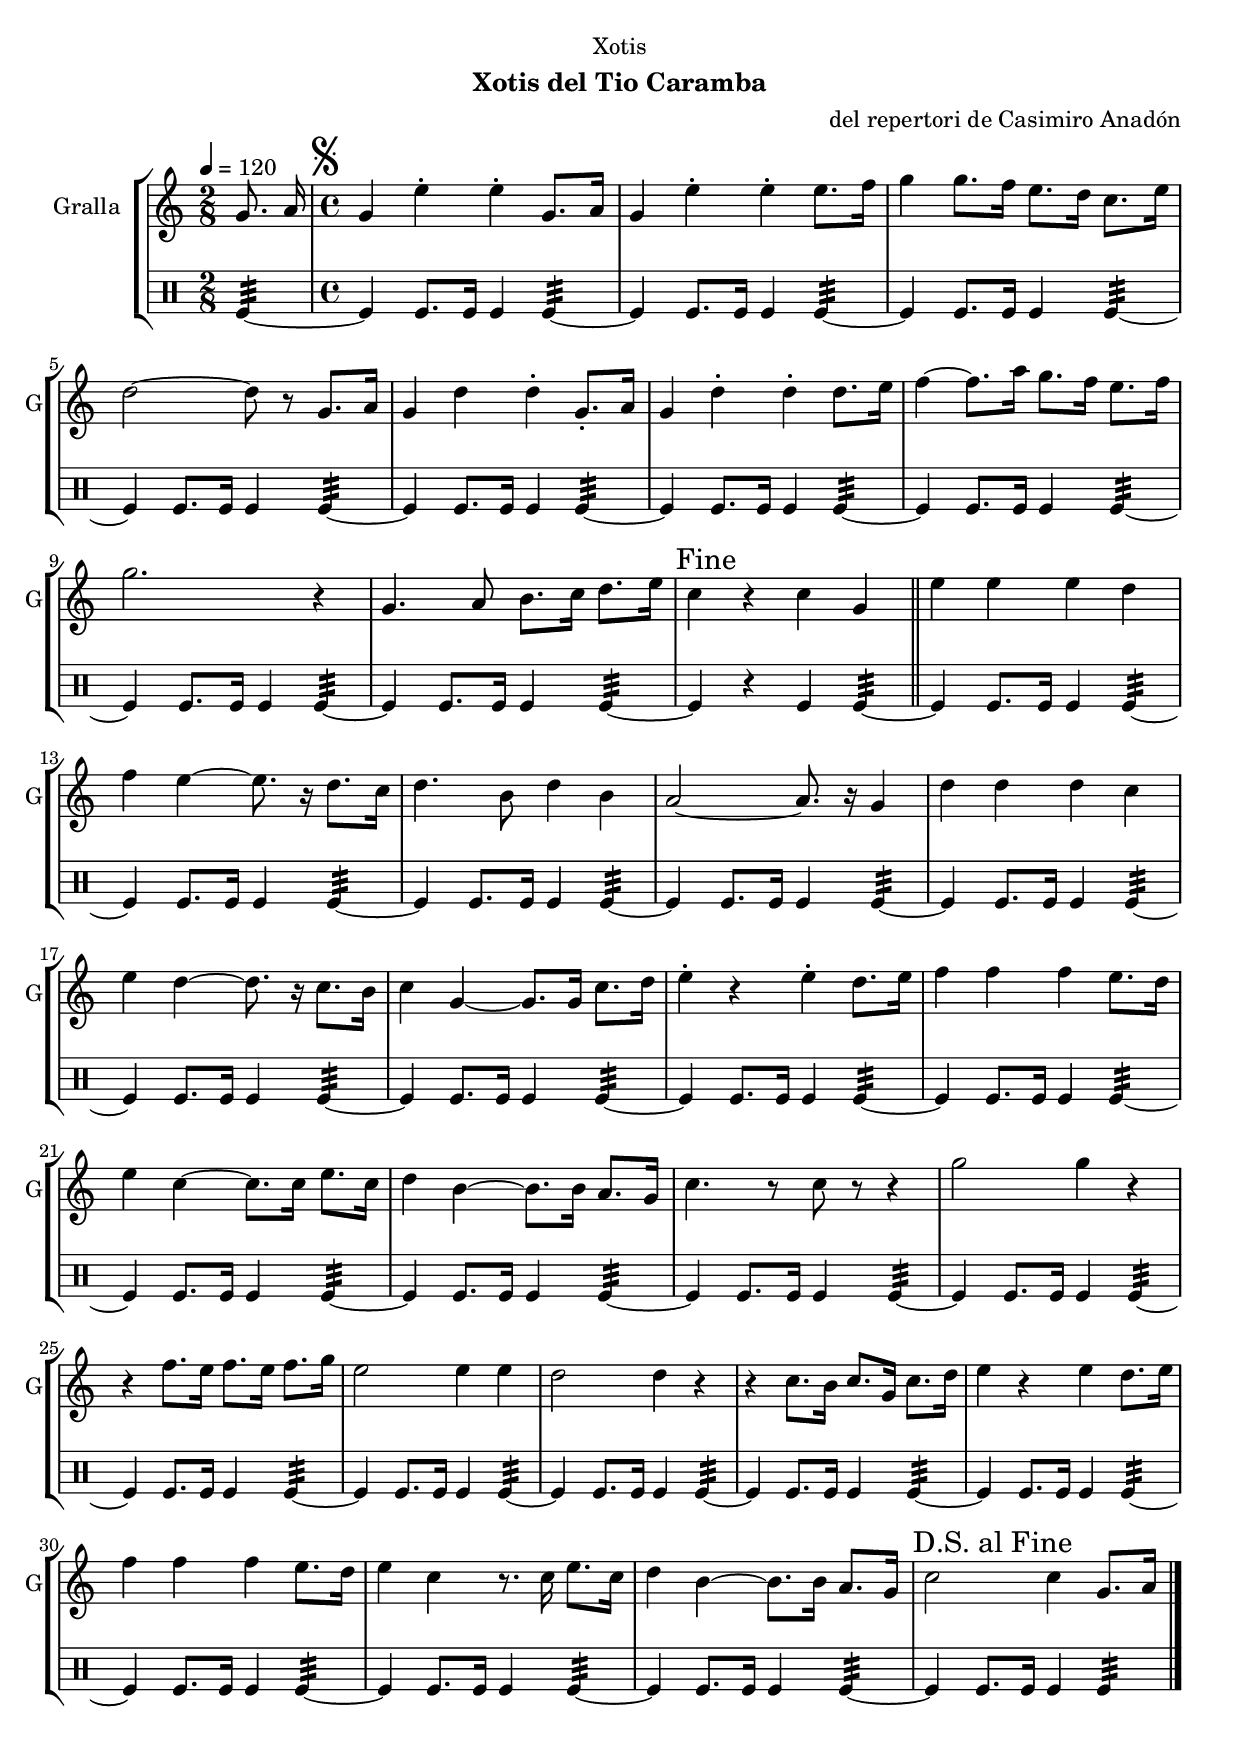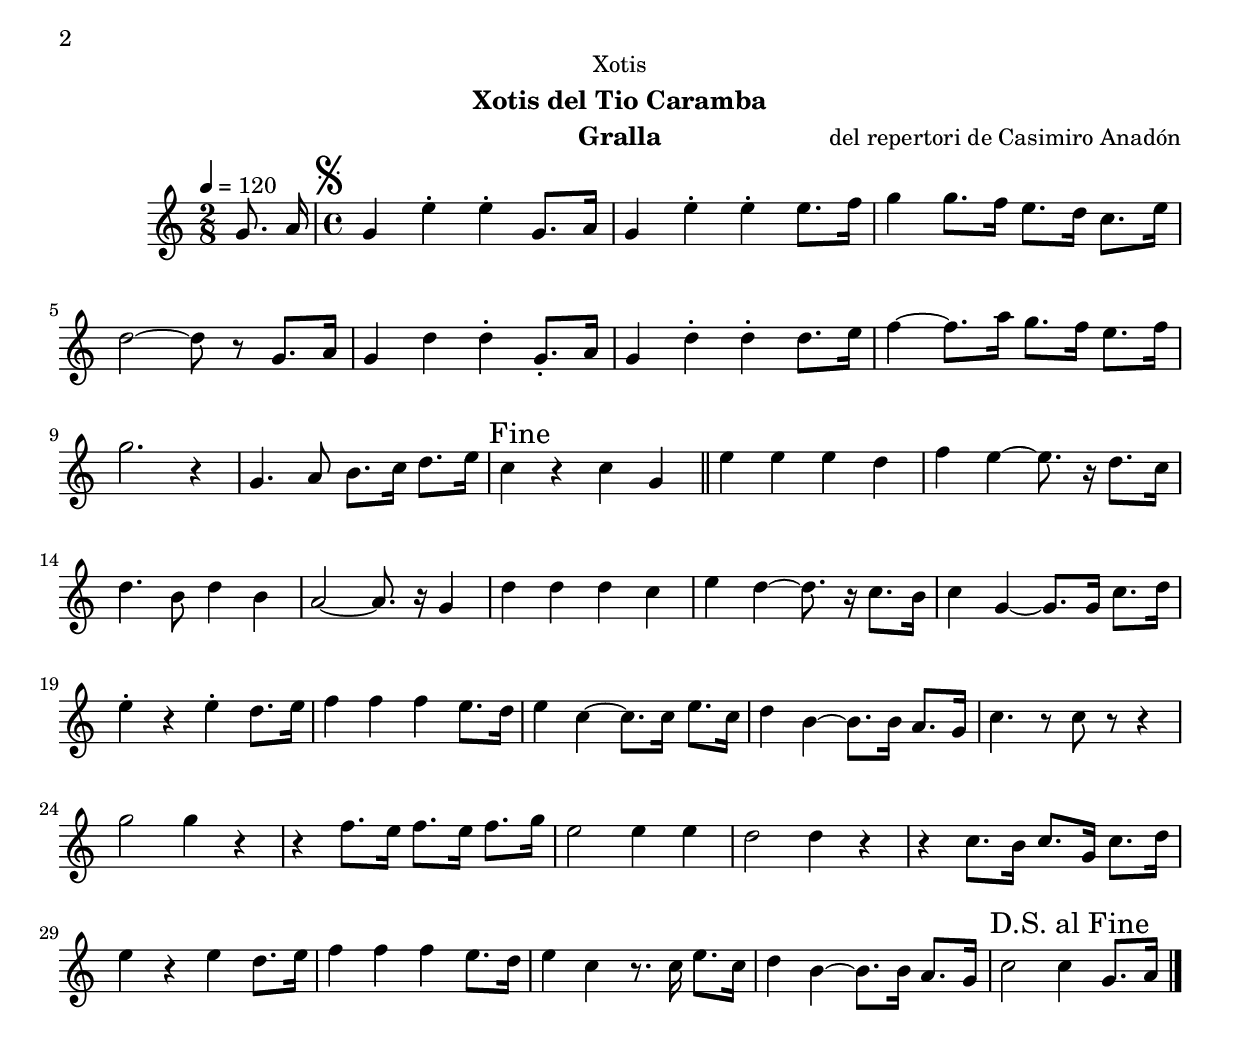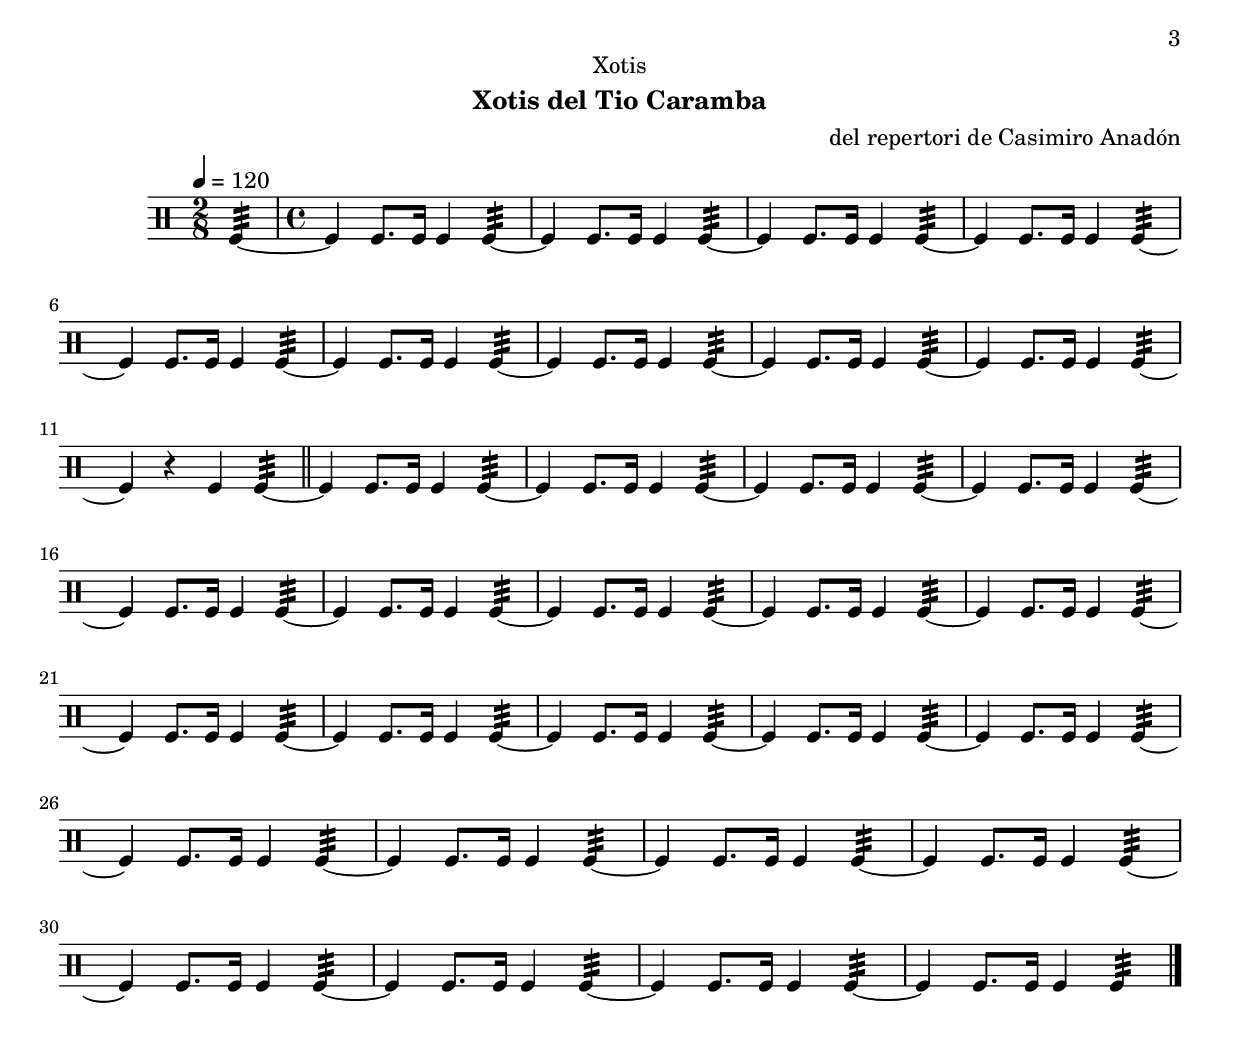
\version "2.22.1"

\header {
  dedication="Xotis"
  title=""
  subtitle="Xotis del Tio Caramba"
  subsubtitle=""
  poet=""
  meter=""
  piece=""
  composer="del repertori de Casimiro Anadón"
  arranger=""
  opus=""
  instrument=""
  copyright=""
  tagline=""
}

liniaroAa =
\relative g'
{
  \tempo 4=120
  \clef treble
  \key c \major
  \time 2/8
  g8. a16  |
  \time 4/4   \mark \markup {\musicglyph #"scripts.segno"} g4 e' -. e -. g,8. a16  |
  g4 e' -. e -. e8. f16  |
  g4 g8. f16 e8. d16 c8. e16  |
  %05
  d2 ~ d8 r g,8. a16  |
  g4 d' d -. g,8. -. a16  |
  g4 d' -. d -. d8. e16  |
  f4 ~ f8. a16 g8. f16 e8. f16  |
  g2. r4  |
  %10
  g,4. a8 b8. c16 d8. e16  |
  \mark "Fine" c4 r c g  \bar "||"
  e'4 e e d  |
  f4 e ~ e8. r16 d8. c16  |
  d4. b8 d4 b  |
  %15
  a2 ~ a8. r16 g4  |
  d'4 d d c  |
  e4 d ~ d8. r16 c8. b16  |
  c4 g ~ g8. g16 c8. d16  |
  e4 -. r e -. d8. e16  |
  %20
  f4 f f e8. d16  |
  e4 c ~ c8. c16 e8. c16  |
  d4 b ~ b8. b16 a8. g16  |
  c4. r8 c r r4  |
  g'2 g4 r  |
  %25
  r4 f8. e16 f8. e16 f8. g16  |
  e2 e4 e  |
  d2 d4 r  |
  r4 c8. b16 c8. g16 c8. d16  |
  e4 r e d8. e16  |
  %30
  f4 f f e8. d16  |
  e4 c r8. c16 e8. c16  |
  d4 b ~ b8. b16 a8. g16  |
  \mark "D.S. al Fine" c2 c4 g8. a16  \bar "|."
}

liniaroAb =
\drummode
{
  \tempo 4=120
  \time 2/8
  tomfl4:32 ~  |
  \time 4/4   tomfl4 tomfl8. tomfl16 tomfl4 tomfl:32 ~  |
  tomfl4 tomfl8. tomfl16 tomfl4 tomfl:32 ~  |
  tomfl4 tomfl8. tomfl16 tomfl4 tomfl:32 ~  |
  %05
  tomfl4 tomfl8. tomfl16 tomfl4 tomfl:32 ~  |
  tomfl4 tomfl8. tomfl16 tomfl4 tomfl:32 ~  |
  tomfl4 tomfl8. tomfl16 tomfl4 tomfl:32 ~  |
  tomfl4 tomfl8. tomfl16 tomfl4 tomfl:32 ~  |
  tomfl4 tomfl8. tomfl16 tomfl4 tomfl:32 ~  |
  %10
  tomfl4 tomfl8. tomfl16 tomfl4 tomfl:32 ~  |
  tomfl4 r tomfl tomfl:32 ~  \bar "||"
  tomfl4 tomfl8. tomfl16 tomfl4 tomfl:32 ~  |
  tomfl4 tomfl8. tomfl16 tomfl4 tomfl:32 ~  |
  tomfl4 tomfl8. tomfl16 tomfl4 tomfl:32 ~  |
  %15
  tomfl4 tomfl8. tomfl16 tomfl4 tomfl:32 ~  |
  tomfl4 tomfl8. tomfl16 tomfl4 tomfl:32 ~  |
  tomfl4 tomfl8. tomfl16 tomfl4 tomfl:32 ~  |
  tomfl4 tomfl8. tomfl16 tomfl4 tomfl:32 ~  |
  tomfl4 tomfl8. tomfl16 tomfl4 tomfl:32 ~  |
  %20
  tomfl4 tomfl8. tomfl16 tomfl4 tomfl:32 ~  |
  tomfl4 tomfl8. tomfl16 tomfl4 tomfl:32 ~  |
  tomfl4 tomfl8. tomfl16 tomfl4 tomfl:32 ~  |
  tomfl4 tomfl8. tomfl16 tomfl4 tomfl:32 ~  |
  tomfl4 tomfl8. tomfl16 tomfl4 tomfl:32 ~  |
  %25
  tomfl4 tomfl8. tomfl16 tomfl4 tomfl:32 ~  |
  tomfl4 tomfl8. tomfl16 tomfl4 tomfl:32 ~  |
  tomfl4 tomfl8. tomfl16 tomfl4 tomfl:32 ~  |
  tomfl4 tomfl8. tomfl16 tomfl4 tomfl:32 ~  |
  tomfl4 tomfl8. tomfl16 tomfl4 tomfl:32 ~  |
  %30
  tomfl4 tomfl8. tomfl16 tomfl4 tomfl:32 ~  |
  tomfl4 tomfl8. tomfl16 tomfl4 tomfl:32 ~  |
  tomfl4 tomfl8. tomfl16 tomfl4 tomfl:32 ~  |
  tomfl4 tomfl8. tomfl16 tomfl4 tomfl:32  \bar "|."
}

\bookpart {
  \score {
    \new StaffGroup {
      \override Score.RehearsalMark #'self-alignment-X = #LEFT
      <<
        \new Staff \with {instrumentName = #"Gralla" shortInstrumentName = #"G"} \liniaroAa
        \new DrumStaff \with {instrumentName = #"" shortInstrumentName = #" "} \liniaroAb
      >>
    }
    \layout {}
  }
  \score { \unfoldRepeats
    \new StaffGroup {
      \override Score.RehearsalMark #'self-alignment-X = #LEFT
      <<
        \new Staff \with {instrumentName = #"Gralla" shortInstrumentName = #"G"} \liniaroAa
        \new DrumStaff \with {instrumentName = #"" shortInstrumentName = #" "} \liniaroAb
      >>
    }
    \midi {
      \set Staff.midiInstrument = "oboe"
      \set DrumStaff.midiInstrument = "drums"
    }
  }
}

\bookpart {
  \header {instrument="Gralla"}
  \score {
    \new StaffGroup {
      \override Score.RehearsalMark #'self-alignment-X = #LEFT
      <<
        \new Staff \liniaroAa
      >>
    }
    \layout {}
  }
  \score { \unfoldRepeats
    \new StaffGroup {
      \override Score.RehearsalMark #'self-alignment-X = #LEFT
      <<
        \new Staff \liniaroAa
      >>
    }
    \midi {
      \set Staff.midiInstrument = "oboe"
      \set DrumStaff.midiInstrument = "drums"
    }
  }
}

\bookpart {
  \header {instrument=""}
  \score {
    \new StaffGroup {
      \override Score.RehearsalMark #'self-alignment-X = #LEFT
      <<
        \new DrumStaff \liniaroAb
      >>
    }
    \layout {}
  }
  \score { \unfoldRepeats
    \new StaffGroup {
      \override Score.RehearsalMark #'self-alignment-X = #LEFT
      <<
        \new DrumStaff \liniaroAb
      >>
    }
    \midi {
      \set Staff.midiInstrument = "oboe"
      \set DrumStaff.midiInstrument = "drums"
    }
  }
}

